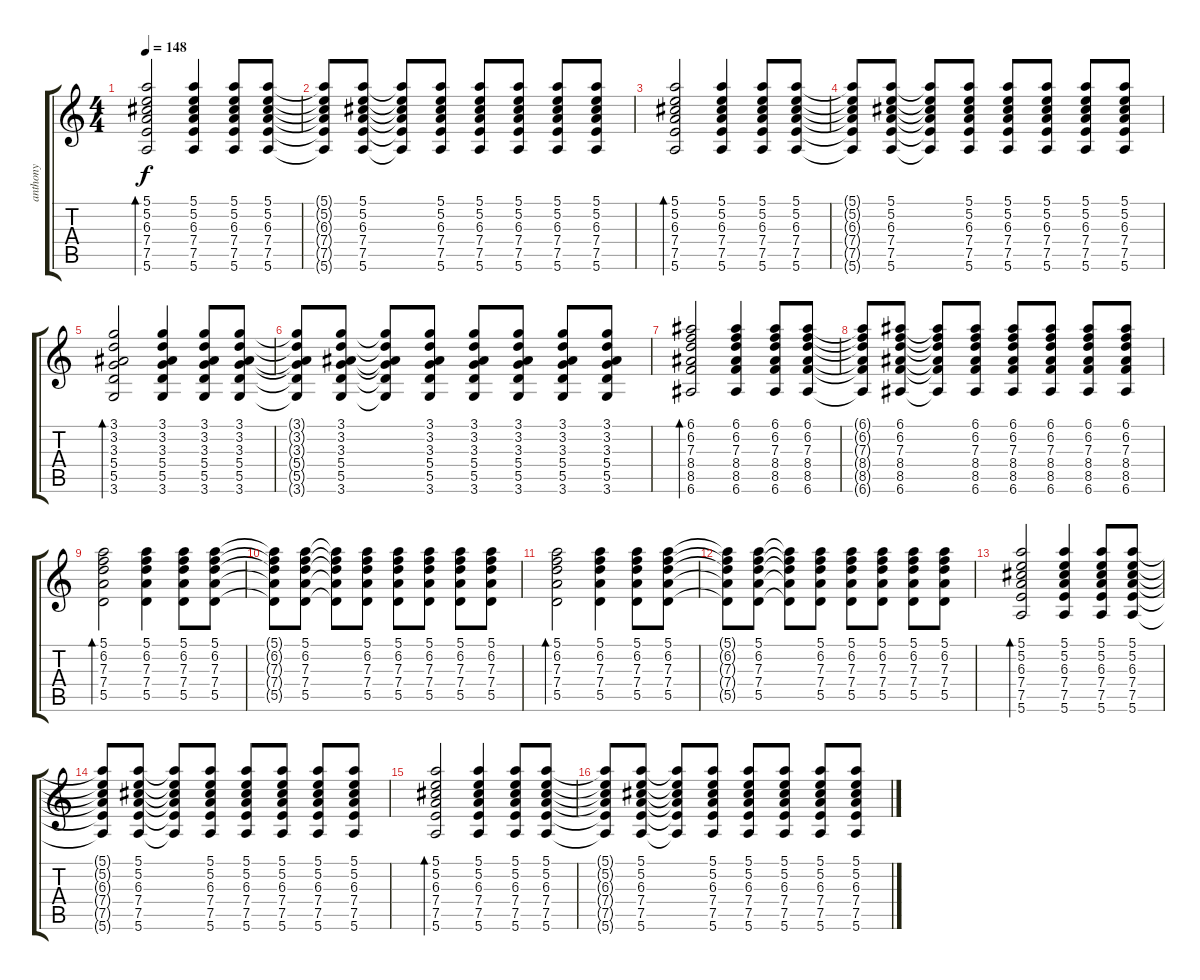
\track ("anthony" "anthony") {instrument acousticguitarsteel}
\staff {score tabs}
\tuning (E4 B3 G3 D3 A2 E2) {hide}
\ts (4 4)
\tempo 148
\clef g2
\ks c
(5.1 5.2 6.3 7.4 7.5 5.6).2{bd 60 dy f} (5.1 5.2 6.3 7.4 7.5 5.6).4 (5.1 5.2 6.3 7.4 7.5 5.6).8 (5.1 5.2 6.3 7.4 7.5 5.6).8 |
(5.1{t} 5.2{t} 6.3{t} 7.4{t} 7.5{t} 5.6{t}).8 (5.1 5.2 6.3 7.4 7.5 5.6).8 (5.1{t} 5.2{t} 6.3{t} 7.4{t} 7.5{t} 5.6{t}).8 (5.1 5.2 6.3 7.4 7.5 5.6).8 (5.1 5.2 6.3 7.4 7.5 5.6).8 (5.1 5.2 6.3 7.4 7.5 5.6).8 (5.1 5.2 6.3 7.4 7.5 5.6).8 (5.1 5.2 6.3 7.4 7.5 5.6).8 |
(5.1 5.2 6.3 7.4 7.5 5.6).2{bd 60} (5.1 5.2 6.3 7.4 7.5 5.6).4 (5.1 5.2 6.3 7.4 7.5 5.6).8 (5.1 5.2 6.3 7.4 7.5 5.6).8 |
(5.1{t} 5.2{t} 6.3{t} 7.4{t} 7.5{t} 5.6{t}).8 (5.1 5.2 6.3 7.4 7.5 5.6).8 (5.1{t} 5.2{t} 6.3{t} 7.4{t} 7.5{t} 5.6{t}).8 (5.1 5.2 6.3 7.4 7.5 5.6).8 (5.1 5.2 6.3 7.4 7.5 5.6).8 (5.1 5.2 6.3 7.4 7.5 5.6).8 (5.1 5.2 6.3 7.4 7.5 5.6).8 (5.1 5.2 6.3 7.4 7.5 5.6).8 |
(3.1 3.2 3.3 5.4 5.5 3.6).2{bd 60} (3.1 3.2 3.3 5.4 5.5 3.6).4 (3.1 3.2 3.3 5.4 5.5 3.6).8 (3.1 3.2 3.3 5.4 5.5 3.6).8 |
(3.1{t} 3.2{t} 3.3{t} 5.4{t} 5.5{t} 3.6{t}).8 (3.1 3.2 3.3 5.4 5.5 3.6).8 (3.1{t} 3.2{t} 3.3{t} 5.4{t} 5.5{t} 3.6{t}).8 (3.1 3.2 3.3 5.4 5.5 3.6).8 (3.1 3.2 3.3 5.4 5.5 3.6).8 (3.1 3.2 3.3 5.4 5.5 3.6).8 (3.1 3.2 3.3 5.4 5.5 3.6).8 (3.1 3.2 3.3 5.4 5.5 3.6).8 |
(6.1 6.2 7.3 8.4 8.5 6.6).2{bd 60} (6.1 6.2 7.3 8.4 8.5 6.6).4 (6.1 6.2 7.3 8.4 8.5 6.6).8 (6.1 6.2 7.3 8.4 8.5 6.6).8 |
(6.1{t} 6.2{t} 7.3{t} 8.4{t} 8.5{t} 6.6{t}).8 (6.1 6.2 7.3 8.4 8.5 6.6).8 (6.1{t} 6.2{t} 7.3{t} 8.4{t} 8.5{t} 6.6{t}).8 (6.1 6.2 7.3 8.4 8.5 6.6).8 (6.1 6.2 7.3 8.4 8.5 6.6).8 (6.1 6.2 7.3 8.4 8.5 6.6).8 (6.1 6.2 7.3 8.4 8.5 6.6).8 (6.1 6.2 7.3 8.4 8.5 6.6).8 |
(5.1 6.2 7.3 7.4 5.5).2{bd 60} (5.1 6.2 7.3 7.4 5.5).4 (5.1 6.2 7.3 7.4 5.5).8 (5.1 6.2 7.3 7.4 5.5).8 |
(5.1{t} 6.2{t} 7.3{t} 7.4{t} 5.5{t}).8 (5.1 6.2 7.3 7.4 5.5).8 (5.1{t} 6.2{t} 7.3{t} 7.4{t} 5.5{t}).8 (5.1 6.2 7.3 7.4 5.5).8 (5.1 6.2 7.3 7.4 5.5).8 (5.1 6.2 7.3 7.4 5.5).8 (5.1 6.2 7.3 7.4 5.5).8 (5.1 6.2 7.3 7.4 5.5).8 |
(5.1 6.2 7.3 7.4 5.5).2{bd 60} (5.1 6.2 7.3 7.4 5.5).4 (5.1 6.2 7.3 7.4 5.5).8 (5.1 6.2 7.3 7.4 5.5).8 |
(5.1{t} 6.2{t} 7.3{t} 7.4{t} 5.5{t}).8 (5.1 6.2 7.3 7.4 5.5).8 (5.1{t} 6.2{t} 7.3{t} 7.4{t} 5.5{t}).8 (5.1 6.2 7.3 7.4 5.5).8 (5.1 6.2 7.3 7.4 5.5).8 (5.1 6.2 7.3 7.4 5.5).8 (5.1 6.2 7.3 7.4 5.5).8 (5.1 6.2 7.3 7.4 5.5).8 |
(5.1 5.2 6.3 7.4 7.5 5.6).2{bd 60} (5.1 5.2 6.3 7.4 7.5 5.6).4 (5.1 5.2 6.3 7.4 7.5 5.6).8 (5.1 5.2 6.3 7.4 7.5 5.6).8 |
(5.1{t} 5.2{t} 6.3{t} 7.4{t} 7.5{t} 5.6{t}).8 (5.1 5.2 6.3 7.4 7.5 5.6).8 (5.1{t} 5.2{t} 6.3{t} 7.4{t} 7.5{t} 5.6{t}).8 (5.1 5.2 6.3 7.4 7.5 5.6).8 (5.1 5.2 6.3 7.4 7.5 5.6).8 (5.1 5.2 6.3 7.4 7.5 5.6).8 (5.1 5.2 6.3 7.4 7.5 5.6).8 (5.1 5.2 6.3 7.4 7.5 5.6).8 |
(5.1 5.2 6.3 7.4 7.5 5.6).2{bd 60} (5.1 5.2 6.3 7.4 7.5 5.6).4 (5.1 5.2 6.3 7.4 7.5 5.6).8 (5.1 5.2 6.3 7.4 7.5 5.6).8 |
(5.1{t} 5.2{t} 6.3{t} 7.4{t} 7.5{t} 5.6{t}).8 (5.1 5.2 6.3 7.4 7.5 5.6).8 (5.1{t} 5.2{t} 6.3{t} 7.4{t} 7.5{t} 5.6{t}).8 (5.1 5.2 6.3 7.4 7.5 5.6).8 (5.1 5.2 6.3 7.4 7.5 5.6).8 (5.1 5.2 6.3 7.4 7.5 5.6).8 (5.1 5.2 6.3 7.4 7.5 5.6).8 (5.1 5.2 6.3 7.4 7.5 5.6).8
